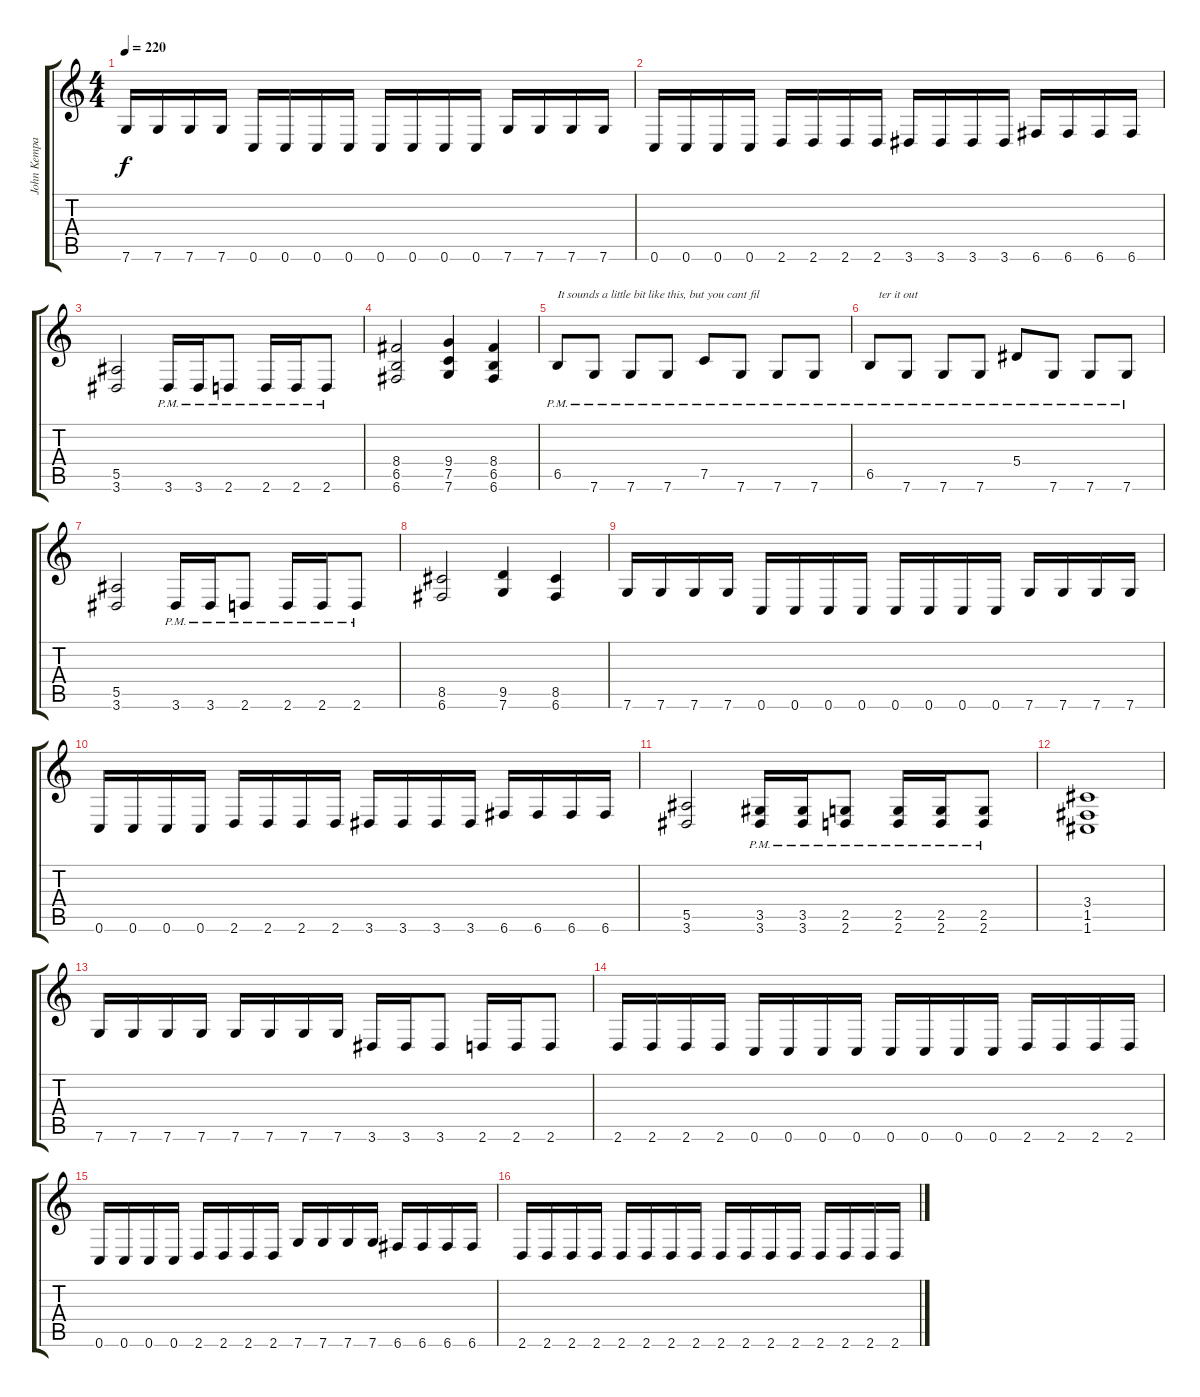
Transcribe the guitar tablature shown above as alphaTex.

\track ("John Kempainen (Rhythm Guitar)" "John Kempa") {instrument distortionguitar}
\staff {score tabs}
\tuning (C4 G3 Eb3 Bb2 F2 C2) {hide}
\ts (4 4)
\tempo 220
\clef g2
\ks c
7.6.16{dy f} 7.6.16 7.6.16 7.6.16 0.6.16 0.6.16 0.6.16 0.6.16 0.6.16 0.6.16 0.6.16 0.6.16 7.6.16 7.6.16 7.6.16 7.6.16 |
0.6.16 0.6.16 0.6.16 0.6.16 2.6.16 2.6.16 2.6.16 2.6.16 3.6.16 3.6.16 3.6.16 3.6.16 6.6.16 6.6.16 6.6.16 6.6.16 |
(5.5 3.6).2 3.6{pm}.16 3.6{pm}.16 2.6{pm}.8 2.6{pm}.16 2.6{pm}.16 2.6{pm}.8 |
(8.4 6.5 6.6).2 (9.4 7.5 7.6).4 (8.4 6.5 6.6).4 |
6.5{pm}.8{txt "It sounds a little bit like this, but you cant fil"} 7.6{pm}.8 7.6{pm}.8 7.6{pm}.8 7.5{pm}.8 7.6{pm}.8 7.6{pm}.8 7.6{pm}.8 |
6.5{pm}.8{txt "   ter it out"} 7.6{pm}.8 7.6{pm}.8 7.6{pm}.8 5.4{pm}.8 7.6{pm}.8 7.6{pm}.8 7.6{pm}.8 |
(5.5 3.6).2 3.6{pm}.16 3.6{pm}.16 2.6{pm}.8 2.6{pm}.16 2.6{pm}.16 2.6{pm}.8 |
(8.5 6.6).2 (9.5 7.6).4 (8.5 6.6).4 |
7.6.16 7.6.16 7.6.16 7.6.16 0.6.16 0.6.16 0.6.16 0.6.16 0.6.16 0.6.16 0.6.16 0.6.16 7.6.16 7.6.16 7.6.16 7.6.16 |
0.6.16 0.6.16 0.6.16 0.6.16 2.6.16 2.6.16 2.6.16 2.6.16 3.6.16 3.6.16 3.6.16 3.6.16 6.6.16 6.6.16 6.6.16 6.6.16 |
(5.5 3.6).2 (3.5 3.6{pm}).16 (3.5 3.6{pm}).16 (2.5{pm} 2.6{pm}).8 (2.5{pm} 2.6{pm}).16 (2.5{pm} 2.6{pm}).16 (2.5{pm} 2.6{pm}).8 |
(3.4 1.5 1.6).1 |
7.6.16 7.6.16 7.6.16 7.6.16 7.6.16 7.6.16 7.6.16 7.6.16 3.6.16 3.6.16 3.6.8 2.6.16 2.6.16 2.6.8 |
2.6.16 2.6.16 2.6.16 2.6.16 0.6.16 0.6.16 0.6.16 0.6.16 0.6.16 0.6.16 0.6.16 0.6.16 2.6.16 2.6.16 2.6.16 2.6.16 |
0.6.16 0.6.16 0.6.16 0.6.16 2.6.16 2.6.16 2.6.16 2.6.16 7.6.16 7.6.16 7.6.16 7.6.16 6.6.16 6.6.16 6.6.16 6.6.16 |
2.6.16 2.6.16 2.6.16 2.6.16 2.6.16 2.6.16 2.6.16 2.6.16 2.6.16 2.6.16 2.6.16 2.6.16 2.6.16 2.6.16 2.6.16 2.6.16
